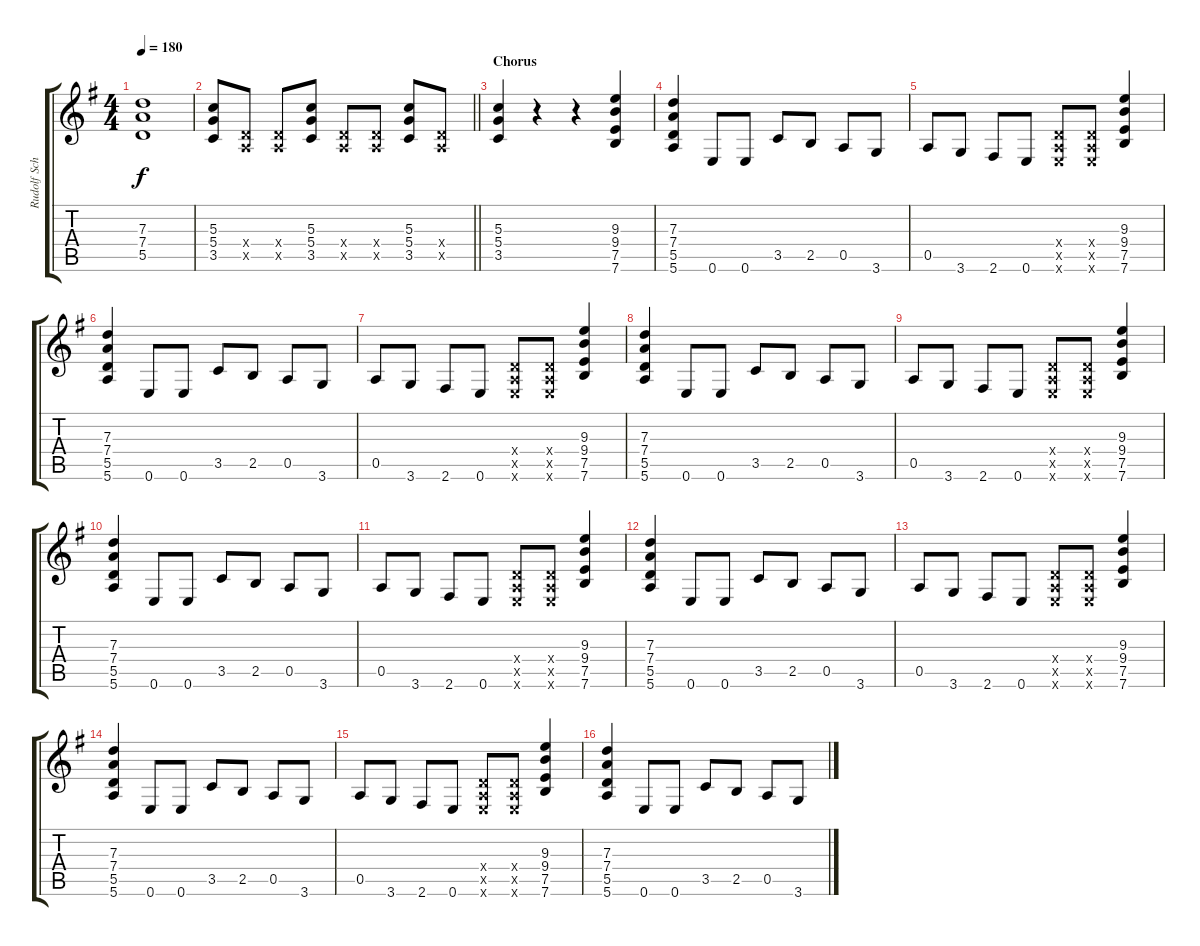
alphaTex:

\track ("Rudolf Schenker" "Rudolf Sch") {instrument overdrivenguitar}
\staff {score tabs}
\tuning (E4 B3 G3 D3 A2 E2) {hide}
\ts (4 4)
\tempo 180
\clef g2
\ks eminor
(7.3{t} 7.4{t} 5.5{t}).1{dy f} |
\barLineRight lightlight
(5.3 5.4 3.5).8 (0.4{x} 0.5{x}).8 (0.4{x} 0.5{x}).8 (5.3 5.4 3.5).8 (0.4{x} 0.5{x}).8 (0.4{x} 0.5{x}).8 (5.3 5.4 3.5).8 (0.4{x} 0.5{x}).8 |
\section ("" "Chorus")
(5.3 5.4 3.5).4 r.4 r.4 (9.3 9.4 7.5 7.6).4 |
(7.3 7.4 5.5 5.6).4 0.6.8 0.6.8 3.5.8 2.5.8 0.5.8 3.6.8 |
0.5.8 3.6.8 2.6.8 0.6.8 (0.4{x} 0.5{x} 0.6{x}).8 (0.4{x} 0.5{x} 0.6{x}).8 (9.3 9.4 7.5 7.6).4 |
(7.3 7.4 5.5 5.6).4 0.6.8 0.6.8 3.5.8 2.5.8 0.5.8 3.6.8 |
0.5.8 3.6.8 2.6.8 0.6.8 (0.4{x} 0.5{x} 0.6{x}).8 (0.4{x} 0.5{x} 0.6{x}).8 (9.3 9.4 7.5 7.6).4 |
(7.3 7.4 5.5 5.6).4 0.6.8 0.6.8 3.5.8 2.5.8 0.5.8 3.6.8 |
0.5.8 3.6.8 2.6.8 0.6.8 (0.4{x} 0.5{x} 0.6{x}).8 (0.4{x} 0.5{x} 0.6{x}).8 (9.3 9.4 7.5 7.6).4 |
(7.3 7.4 5.5 5.6).4 0.6.8 0.6.8 3.5.8 2.5.8 0.5.8 3.6.8 |
0.5.8 3.6.8 2.6.8 0.6.8 (0.4{x} 0.5{x} 0.6{x}).8 (0.4{x} 0.5{x} 0.6{x}).8 (9.3 9.4 7.5 7.6).4 |
(7.3 7.4 5.5 5.6).4 0.6.8 0.6.8 3.5.8 2.5.8 0.5.8 3.6.8 |
0.5.8 3.6.8 2.6.8 0.6.8 (0.4{x} 0.5{x} 0.6{x}).8 (0.4{x} 0.5{x} 0.6{x}).8 (9.3 9.4 7.5 7.6).4 |
(7.3 7.4 5.5 5.6).4 0.6.8 0.6.8 3.5.8 2.5.8 0.5.8 3.6.8 |
0.5.8 3.6.8 2.6.8 0.6.8 (0.4{x} 0.5{x} 0.6{x}).8 (0.4{x} 0.5{x} 0.6{x}).8 (9.3 9.4 7.5 7.6).4 |
(7.3 7.4 5.5 5.6).4 0.6.8 0.6.8 3.5.8 2.5.8 0.5.8 3.6.8
